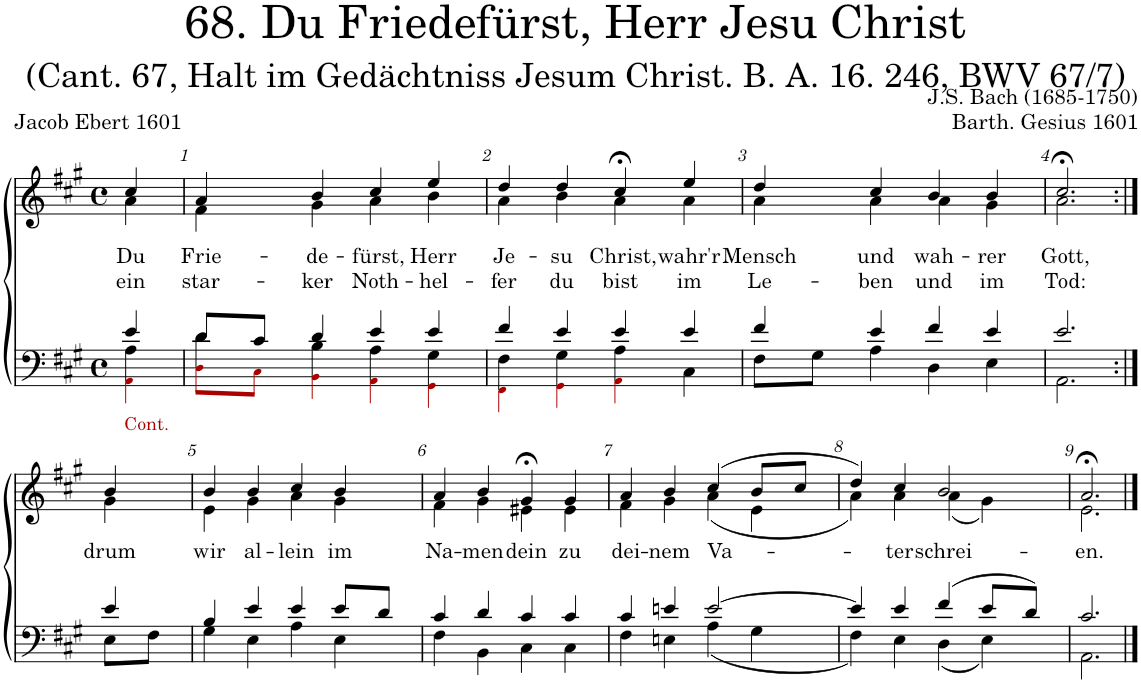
**kern	**kern	**text	**text
*part2	*part1	*part1	*part1
*staff2	*staff1	*staff1	*staff1
*I"Tenor/Bass	*I"Soprano/Alto	*	*
*clefF4	*clefG2	*	*
*k[f#c#g#]	*k[f#c#g#]	*	*
*M4/4	*M4/4	*	*
*met(c)	*met(c)	*	*
=	=	=	=
*^	*	*	*
*	*^	*	*	*
!LO:TX:b:color=#AA0000:t=Cont.	!	!	!	!	!
!	!	!	!	!LO:LY:b	!LO:LY:b
*	*	*	*^	*	*
4e/	4A\	4AAi\	4cc#/	4a\	Du	ein
=1	=1	=1	=1	=1	=1	=1
!	!	!	!	!	!LO:LY:b	!LO:LY:b
8d/L	4d\	8Di\L	4a;</	4f#\	Frie-	star-
8c#/J	.	8C#i\J	.	.	.	.
!	!	!	!	!	!LO:LY:b	!LO:LY:b
4d/	4B\	4BBi\	4b/	4g#\	-de-	-ker
!	!	!	!	!	!LO:LY:b	!LO:LY:b
4e/	4A\	4AAi\	4cc#/	4a\	-fürst,	Noth-
!	!	!	!	!	!LO:LY:b	!LO:LY:b
4e/	4G#\	4GG#i\	4ee/	4b\	Herr	-hel-
=2	=2	=2	=2	=2	=2	=2
!	!	!	!	!	!LO:LY:b	!LO:LY:b
4f#/	4F#\	4FF#i\	4dd;</	4a\	Je-	-fer
!	!	!	!	!	!LO:LY:b	!LO:LY:b
4e/	4G#\	4GG#i\	4dd/	4b\	-su	du
!	!	!	!	!	!LO:LY:b	!LO:LY:b
4e/	4A\	4AAi\	4cc#;<,/	4a\	Christ,	bist
!	!	!	!	!	!LO:LY:b	!LO:LY:b
4e/	4C#\	4ryy	4ee/	4a\	wahr'r	im
=3	=3	=3	=3	=3	=3	=3
!	!	!	!	!	!LO:LY:b	!LO:LY:b
*	*v	*v	*	*	*	*
4f#/	8F#\L	4dd/	4a\	Mensch	Le-
.	8G#\J	.	.	.	.
!	!	!	!	!LO:LY:b	!LO:LY:b
4e/	4A\	4cc#/	4a\	und	-ben
!	!	!	!	!LO:LY:b	!LO:LY:b
4f#/	4D\	4b/	4a\	wah-	und
!	!	!	!	!LO:LY:b	!LO:LY:b
4e/	4E\	4b/	4g#\	-rer	im
=4	=4	=4	=4	=4	=4
!	!	!	!	!LO:LY:b	!LO:LY:b
2.e/	2.AA\	2.cc#;<,/	2.a\	Gott,	Tod:
!!LO:LB:g=z	!!
=4X1:|!	=4X1:|!	=4X1:|!	=4X1:|!	=4X1:|!	=4X1:|!
!	!	!	!	!LO:LY:b	!
4e/	8E\L	4b/	4g#\	drum	.
.	8F#\J	.	.	.	.
=5	=5	=5	=5	=5	=5
!	!	!	!	!LO:LY:b	!
4B/	4G#\	4b;</	4e\	wir	.
!	!	!	!	!LO:LY:b	!
4e/	4E\	4b/	4g#\	al-	.
!	!	!	!	!LO:LY:b	!
4e/	4A\	4cc#/	4a\	-lein	.
!	!	!	!	!LO:LY:b	!
8e/L	4E\	4b/	4g#\	im	.
8d/J	.	.	.	.	.
=6	=6	=6	=6	=6	=6
!	!	!	!	!LO:LY:b	!
4c#/	4F#\	4a/	4f#\	Na-	.
!	!	!	!	!LO:LY:b	!
4d/	4BB\	4b/	4g#\	-men	.
!	!	!	!	!LO:LY:b	!
4c#/	4C#\	4g#;<,/	4e#X\	dein	.
!	!	!	!	!LO:LY:b	!
4c#/	4C#\	4g#/	4e#\	zu	.
=7	=7	=7	=7	=7	=7
!	!	!	!	!LO:LY:b	!
4c#/	4F#\	4a/	4f#\	dei-	.
!	!	!	!	!LO:LY:b	!
4en/	4En\	4b/	4g#\	-nem	.
!	!	!	!	!LO:LY:b	!
[2e/	(4A\	(4cc#/	(4a\	Va-	.
.	4G#\	8b/L	4e\	.	.
.	.	8cc#/J	.	.	.
=8	=8	=8	=8	=8	=8
4e/]	4F#\)	4dd/)	4a\)	.	.
!	!	!	!	!LO:LY:b	!
4e/	4E\	4cc#/	4a\	-ter	.
!	!	!	!	!LO:LY:b	!
(4f#/	(4D\	2b/	(4a\	schrei-	.
8e/L	4E\)	.	4g#\)	.	.
8d/J)	.	.	.	.	.
=9	=9	=9	=9	=9	=9
!	!	!	!	!LO:LY:b	!
2.c#/	2.AA\	2.a;</	2.e\	-en.	.
*v	*v	*	*	*	*
*	*v	*v	*	*
==	==	==	==
*-	*-	*-	*-
